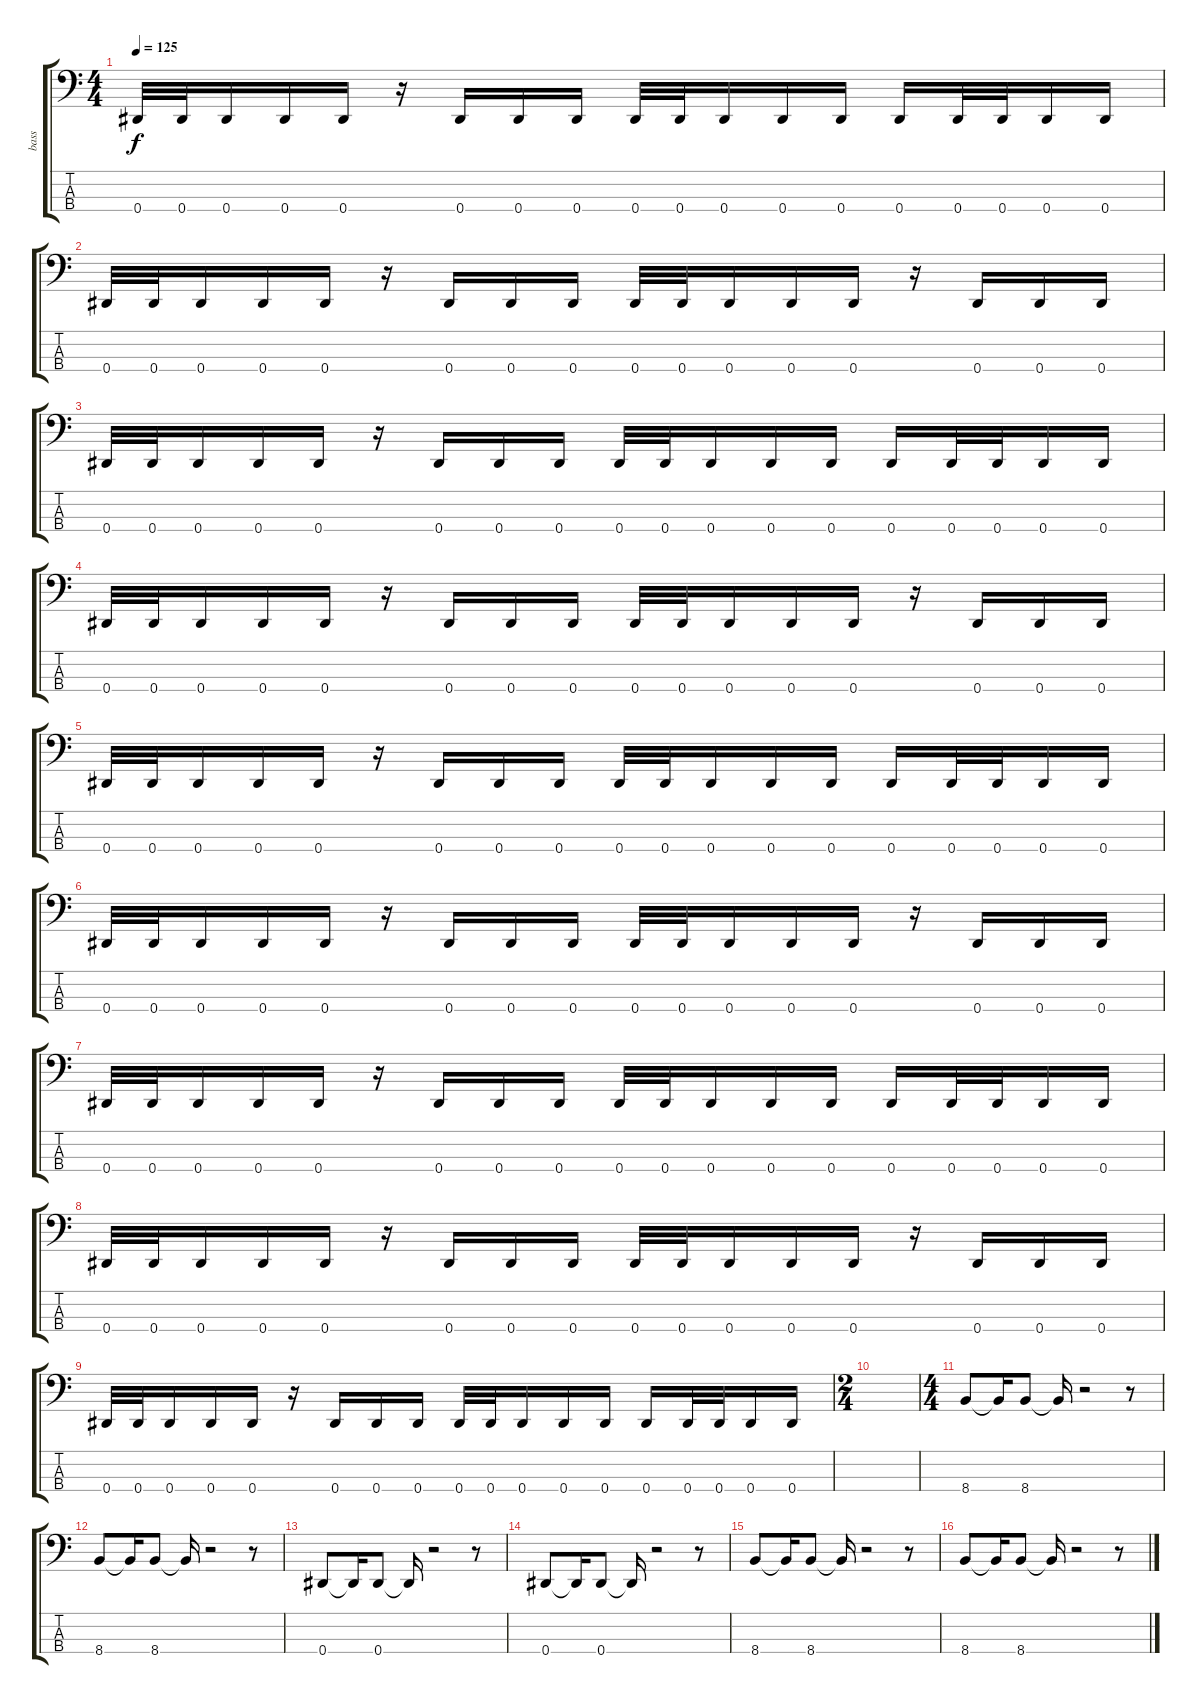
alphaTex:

\track ("bass" "bass") {instrument electricbasspick}
\staff {score tabs}
\tuning (Ab2 Eb2 Bb1 Eb1) {hide}
\ts (4 4)
\tempo 125
\clef f4
\ks c
0.4.32{dy f} 0.4.32 0.4.16 0.4.16 0.4.16 r.16 0.4.16 0.4.16 0.4.16 0.4.32 0.4.32 0.4.16 0.4.16 0.4.16 0.4.16 0.4.32 0.4.32 0.4.16 0.4.16 |
0.4.32 0.4.32 0.4.16 0.4.16 0.4.16 r.16 0.4.16 0.4.16 0.4.16 0.4.32 0.4.32 0.4.16 0.4.16 0.4.16 r.16 0.4.16 0.4.16 0.4.16 |
0.4.32 0.4.32 0.4.16 0.4.16 0.4.16 r.16 0.4.16 0.4.16 0.4.16 0.4.32 0.4.32 0.4.16 0.4.16 0.4.16 0.4.16 0.4.32 0.4.32 0.4.16 0.4.16 |
0.4.32 0.4.32 0.4.16 0.4.16 0.4.16 r.16 0.4.16 0.4.16 0.4.16 0.4.32 0.4.32 0.4.16 0.4.16 0.4.16 r.16 0.4.16 0.4.16 0.4.16 |
0.4.32 0.4.32 0.4.16 0.4.16 0.4.16 r.16 0.4.16 0.4.16 0.4.16 0.4.32 0.4.32 0.4.16 0.4.16 0.4.16 0.4.16 0.4.32 0.4.32 0.4.16 0.4.16 |
0.4.32 0.4.32 0.4.16 0.4.16 0.4.16 r.16 0.4.16 0.4.16 0.4.16 0.4.32 0.4.32 0.4.16 0.4.16 0.4.16 r.16 0.4.16 0.4.16 0.4.16 |
0.4.32 0.4.32 0.4.16 0.4.16 0.4.16 r.16 0.4.16 0.4.16 0.4.16 0.4.32 0.4.32 0.4.16 0.4.16 0.4.16 0.4.16 0.4.32 0.4.32 0.4.16 0.4.16 |
0.4.32 0.4.32 0.4.16 0.4.16 0.4.16 r.16 0.4.16 0.4.16 0.4.16 0.4.32 0.4.32 0.4.16 0.4.16 0.4.16 r.16 0.4.16 0.4.16 0.4.16 |
0.4.32 0.4.32 0.4.16 0.4.16 0.4.16 r.16 0.4.16 0.4.16 0.4.16 0.4.32 0.4.32 0.4.16 0.4.16 0.4.16 0.4.16 0.4.32 0.4.32 0.4.16 0.4.16 |
\ts (2 4)
|
\ts (4 4)
8.4.8 8.4{t}.16 8.4.8 8.4{t}.16 r.2 r.8 |
8.4.8 8.4{t}.16 8.4.8 8.4{t}.16 r.2 r.8 |
0.4.8 0.4{t}.16 0.4.8 0.4{t}.16 r.2 r.8 |
0.4.8 0.4{t}.16 0.4.8 0.4{t}.16 r.2 r.8 |
8.4.8 8.4{t}.16 8.4.8 8.4{t}.16 r.2 r.8 |
8.4.8 8.4{t}.16 8.4.8 8.4{t}.16 r.2 r.8
